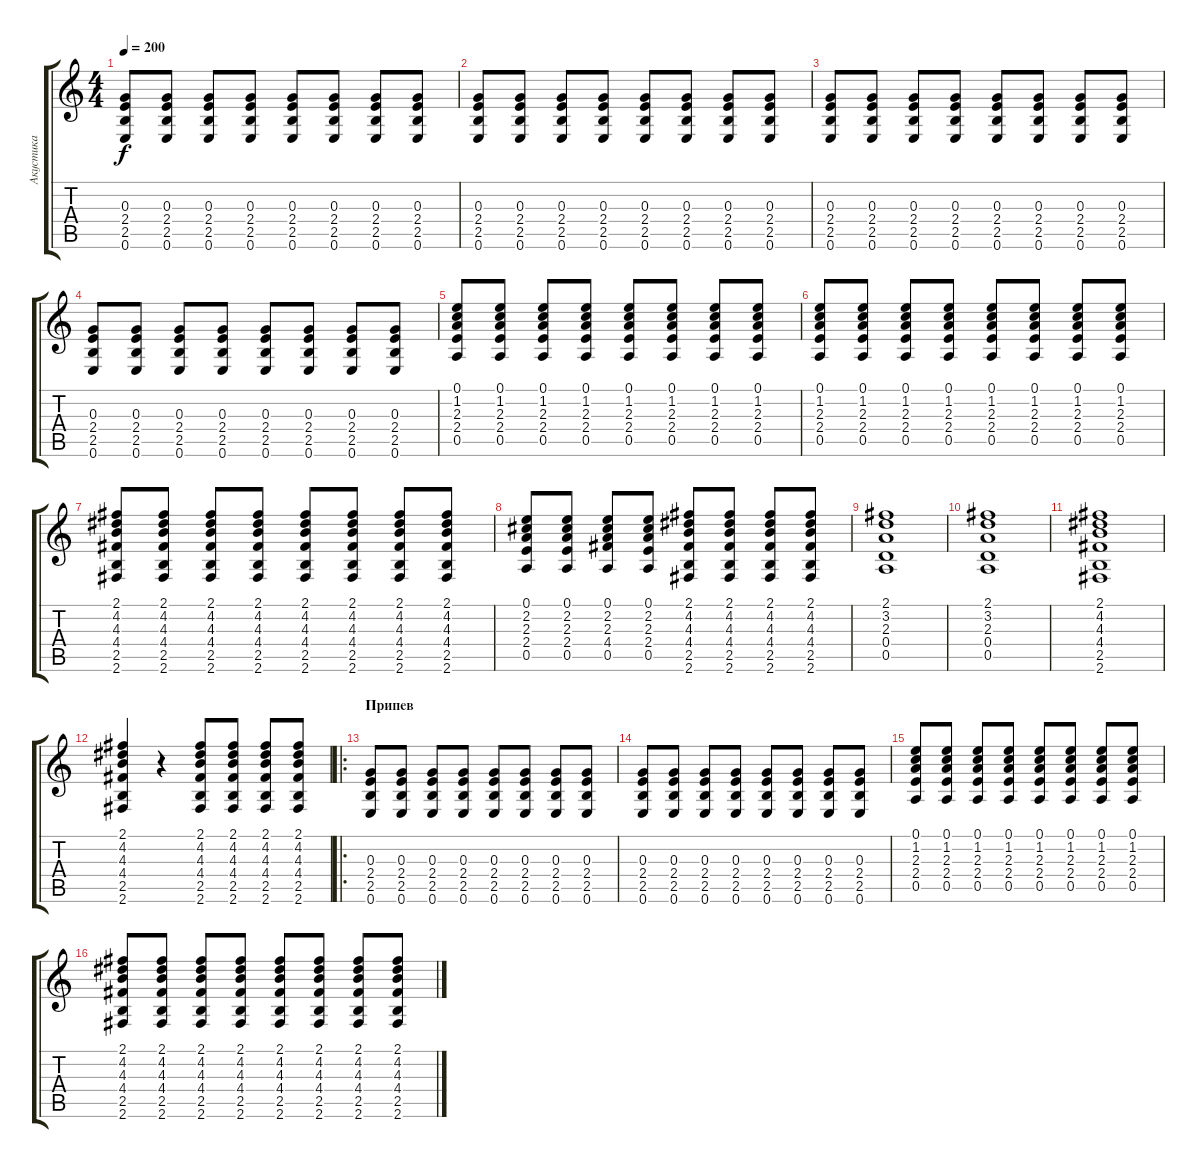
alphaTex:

\track ("Акустика" "Акустика") {instrument acousticguitarnylon}
\staff {score tabs}
\tuning (E4 B3 G3 D3 A2 E2) {hide}
\ts (4 4)
\tempo 200
\clef g2
\ks c
(0.3 2.4 2.5 0.6).8{dy f} (0.3 2.4 2.5 0.6).8 (0.3 2.4 2.5 0.6).8 (0.3 2.4 2.5 0.6).8 (0.3 2.4 2.5 0.6).8 (0.3 2.4 2.5 0.6).8 (0.3 2.4 2.5 0.6).8 (0.3 2.4 2.5 0.6).8 |
(0.3 2.4 2.5 0.6).8 (0.3 2.4 2.5 0.6).8 (0.3 2.4 2.5 0.6).8 (0.3 2.4 2.5 0.6).8 (0.3 2.4 2.5 0.6).8 (0.3 2.4 2.5 0.6).8 (0.3 2.4 2.5 0.6).8 (0.3 2.4 2.5 0.6).8 |
(0.3 2.4 2.5 0.6).8 (0.3 2.4 2.5 0.6).8 (0.3 2.4 2.5 0.6).8 (0.3 2.4 2.5 0.6).8 (0.3 2.4 2.5 0.6).8 (0.3 2.4 2.5 0.6).8 (0.3 2.4 2.5 0.6).8 (0.3 2.4 2.5 0.6).8 |
(0.3 2.4 2.5 0.6).8 (0.3 2.4 2.5 0.6).8 (0.3 2.4 2.5 0.6).8 (0.3 2.4 2.5 0.6).8 (0.3 2.4 2.5 0.6).8 (0.3 2.4 2.5 0.6).8 (0.3 2.4 2.5 0.6).8 (0.3 2.4 2.5 0.6).8 |
(0.1 1.2 2.3 2.4 0.5).8 (0.1 1.2 2.3 2.4 0.5).8 (0.1 1.2 2.3 2.4 0.5).8 (0.1 1.2 2.3 2.4 0.5).8 (0.1 1.2 2.3 2.4 0.5).8 (0.1 1.2 2.3 2.4 0.5).8 (0.1 1.2 2.3 2.4 0.5).8 (0.1 1.2 2.3 2.4 0.5).8 |
(0.1 1.2 2.3 2.4 0.5).8 (0.1 1.2 2.3 2.4 0.5).8 (0.1 1.2 2.3 2.4 0.5).8 (0.1 1.2 2.3 2.4 0.5).8 (0.1 1.2 2.3 2.4 0.5).8 (0.1 1.2 2.3 2.4 0.5).8 (0.1 1.2 2.3 2.4 0.5).8 (0.1 1.2 2.3 2.4 0.5).8 |
(2.1 4.2 4.3 4.4 2.5 2.6).8 (2.1 4.2 4.3 4.4 2.5 2.6).8 (2.1 4.2 4.3 4.4 2.5 2.6).8 (2.1 4.2 4.3 4.4 2.5 2.6).8 (2.1 4.2 4.3 4.4 2.5 2.6).8 (2.1 4.2 4.3 4.4 2.5 2.6).8 (2.1 4.2 4.3 4.4 2.5 2.6).8 (2.1 4.2 4.3 4.4 2.5 2.6).8 |
(0.1 2.2 2.3 2.4 0.5).8 (0.1 2.2 2.3 2.4 0.5).8 (0.1 2.2 2.3 4.4 0.5).8 (0.1 2.2 2.3 2.4 0.5).8 (2.1 4.2 4.3 4.4 2.5 2.6).8 (2.1 4.2 4.3 4.4 2.5 2.6).8 (2.1 4.2 4.3 4.4 2.5 2.6).8 (2.1 4.2 4.3 4.4 2.5 2.6).8 |
(2.1 3.2 2.3 0.4 0.5).1 |
(2.1 3.2 2.3 0.4 0.5).1 |
(2.1 4.2 4.3 4.4 2.5 2.6).1 |
(2.1 4.2 4.3 4.4 2.5 2.6).4 r.4 (2.1 4.2 4.3 4.4 2.5 2.6).8 (2.1 4.2 4.3 4.4 2.5 2.6).8 (2.1 4.2 4.3 4.4 2.5 2.6).8 (2.1 4.2 4.3 4.4 2.5 2.6).8 |
\ro
\section ("" "Припев")
(0.3 2.4 2.5 0.6).8 (0.3 2.4 2.5 0.6).8 (0.3 2.4 2.5 0.6).8 (0.3 2.4 2.5 0.6).8 (0.3 2.4 2.5 0.6).8 (0.3 2.4 2.5 0.6).8 (0.3 2.4 2.5 0.6).8 (0.3 2.4 2.5 0.6).8 |
(0.3 2.4 2.5 0.6).8 (0.3 2.4 2.5 0.6).8 (0.3 2.4 2.5 0.6).8 (0.3 2.4 2.5 0.6).8 (0.3 2.4 2.5 0.6).8 (0.3 2.4 2.5 0.6).8 (0.3 2.4 2.5 0.6).8 (0.3 2.4 2.5 0.6).8 |
(0.1 1.2 2.3 2.4 0.5).8 (0.1 1.2 2.3 2.4 0.5).8 (0.1 1.2 2.3 2.4 0.5).8 (0.1 1.2 2.3 2.4 0.5).8 (0.1 1.2 2.3 2.4 0.5).8 (0.1 1.2 2.3 2.4 0.5).8 (0.1 1.2 2.3 2.4 0.5).8 (0.1 1.2 2.3 2.4 0.5).8 |
(2.1 4.2 4.3 4.4 2.5 2.6).8 (2.1 4.2 4.3 4.4 2.5 2.6).8 (2.1 4.2 4.3 4.4 2.5 2.6).8 (2.1 4.2 4.3 4.4 2.5 2.6).8 (2.1 4.2 4.3 4.4 2.5 2.6).8 (2.1 4.2 4.3 4.4 2.5 2.6).8 (2.1 4.2 4.3 4.4 2.5 2.6).8 (2.1 4.2 4.3 4.4 2.5 2.6).8
